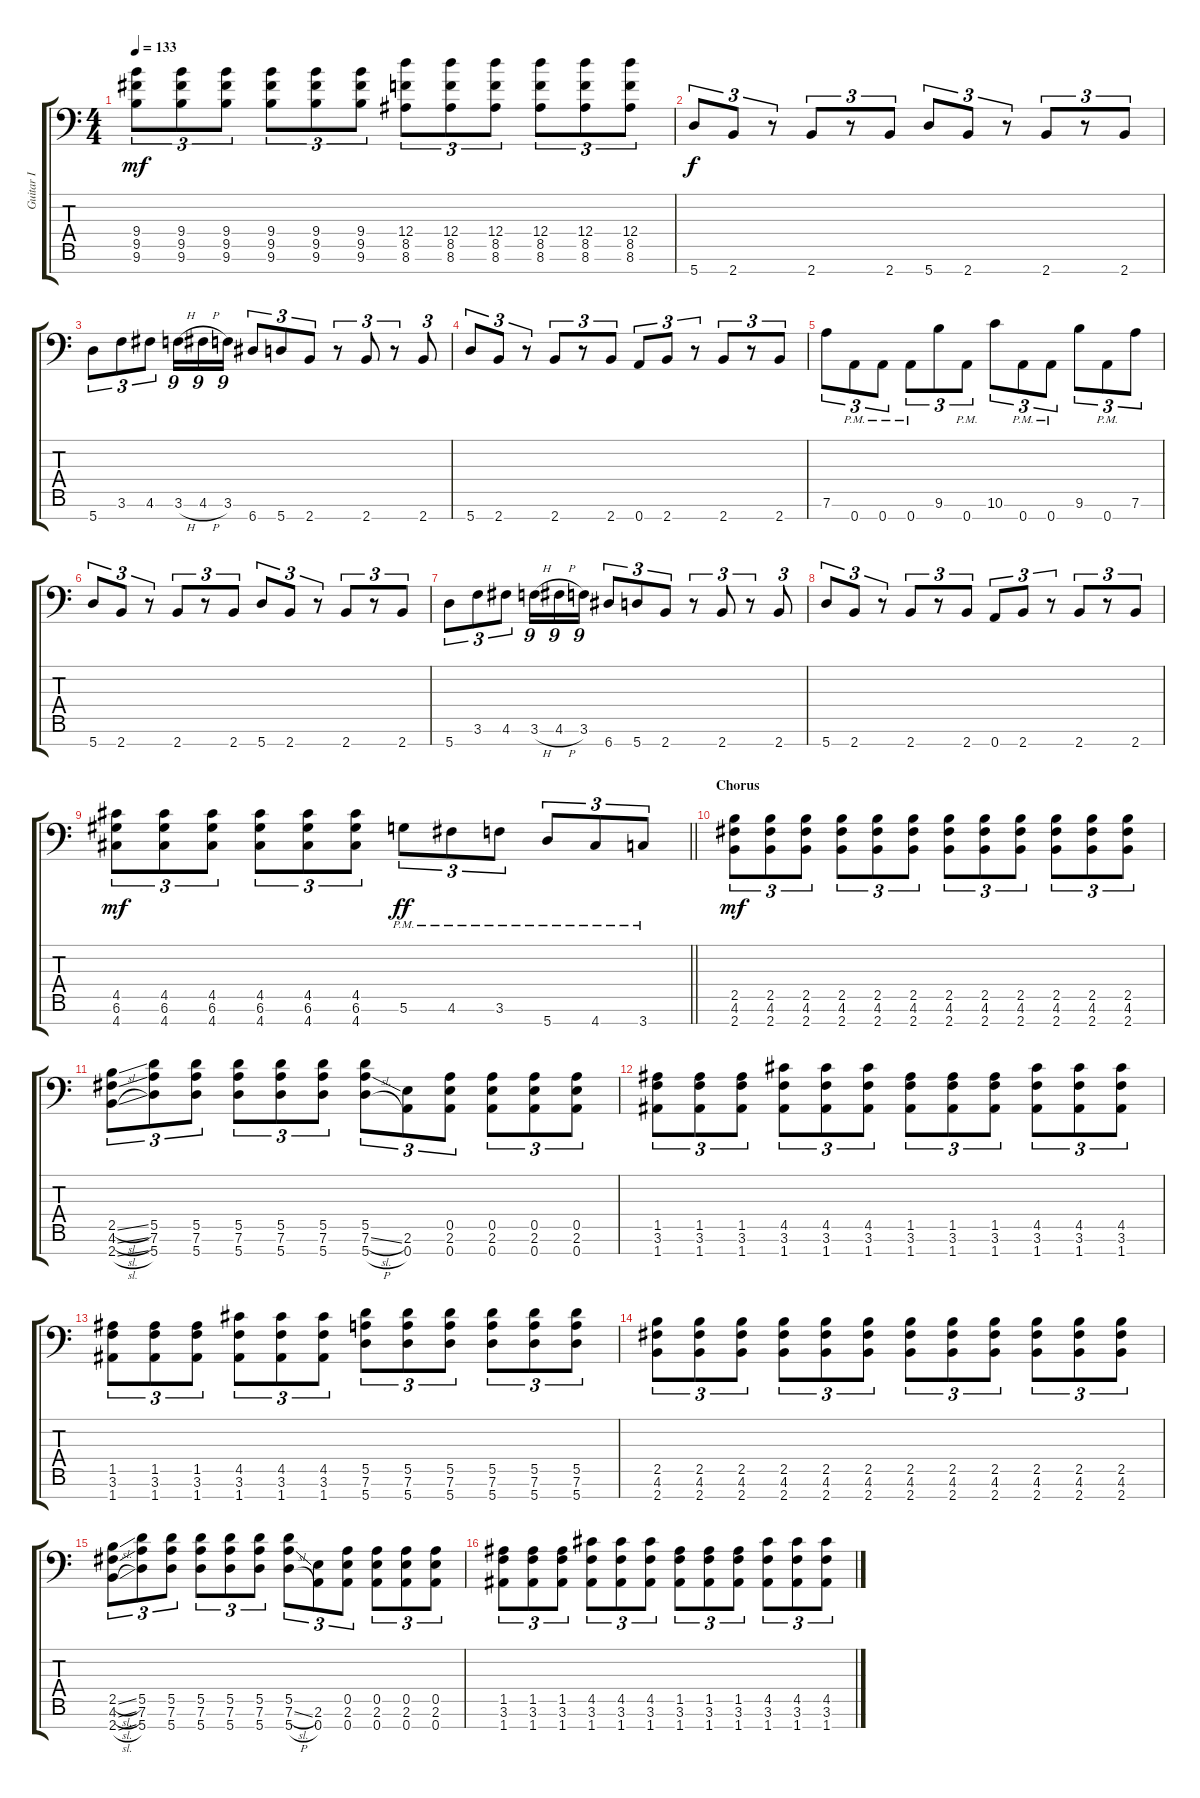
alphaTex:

\track ("Guitar I" "Guitar I") {instrument distortionguitar}
\staff {score tabs}
\tuning (E4 B3 G3 D3 A2 D2 A1) {hide}
\ts (4 4)
\tempo 133
\clef f4
\ks c
(9.4 9.5 9.6).8{tu (3 2) dy mf} (9.4 9.5 9.6).8{tu (3 2)} (9.4 9.5 9.6).8{tu (3 2)} (9.4 9.5 9.6).8{tu (3 2)} (9.4 9.5 9.6).8{tu (3 2)} (9.4 9.5 9.6).8{tu (3 2)} (12.4 8.5 8.6).8{tu (3 2)} (12.4 8.5 8.6).8{tu (3 2)} (12.4 8.5 8.6).8{tu (3 2)} (12.4 8.5 8.6).8{tu (3 2)} (12.4 8.5 8.6).8{tu (3 2)} (12.4 8.5 8.6).8{tu (3 2)} |
5.7.8{tu (3 2) dy f} 2.7.8{tu (3 2)} r.8{tu (3 2)} 2.7.8{tu (3 2)} r.8{tu (3 2)} 2.7.8{tu (3 2)} 5.7.8{tu (3 2)} 2.7.8{tu (3 2)} r.8{tu (3 2)} 2.7.8{tu (3 2)} r.8{tu (3 2)} 2.7.8{tu (3 2)} |
5.7.8{tu (3 2)} 3.6.8{tu (3 2)} 4.6.8{tu (3 2)} 3.6{h}.16{tu (9 8)} 4.6{h}.16{tu (9 8)} 3.6.16{tu (9 8)} 6.7.8{tu (3 2)} 5.7.8{tu (3 2)} 2.7.8{tu (3 2)} r.8{tu (3 2)} 2.7.8{tu (3 2)} r.8{tu (3 2)} 2.7.8{tu (3 2)} |
5.7.8{tu (3 2)} 2.7.8{tu (3 2)} r.8{tu (3 2)} 2.7.8{tu (3 2)} r.8{tu (3 2)} 2.7.8{tu (3 2)} 0.7.8{tu (3 2)} 2.7.8{tu (3 2)} r.8{tu (3 2)} 2.7.8{tu (3 2)} r.8{tu (3 2)} 2.7.8{tu (3 2)} |
7.6.8{tu (3 2)} 0.7{pm}.8{tu (3 2)} 0.7{pm}.8{tu (3 2)} 0.7{pm}.8{tu (3 2)} 9.6.8{tu (3 2)} 0.7{pm}.8{tu (3 2)} 10.6.8{tu (3 2)} 0.7{pm}.8{tu (3 2)} 0.7{pm}.8{tu (3 2)} 9.6.8{tu (3 2)} 0.7{pm}.8{tu (3 2)} 7.6.8{tu (3 2)} |
5.7.8{tu (3 2)} 2.7.8{tu (3 2)} r.8{tu (3 2)} 2.7.8{tu (3 2)} r.8{tu (3 2)} 2.7.8{tu (3 2)} 5.7.8{tu (3 2)} 2.7.8{tu (3 2)} r.8{tu (3 2)} 2.7.8{tu (3 2)} r.8{tu (3 2)} 2.7.8{tu (3 2)} |
5.7.8{tu (3 2)} 3.6.8{tu (3 2)} 4.6.8{tu (3 2)} 3.6{h}.16{tu (9 8)} 4.6{h}.16{tu (9 8)} 3.6.16{tu (9 8)} 6.7.8{tu (3 2)} 5.7.8{tu (3 2)} 2.7.8{tu (3 2)} r.8{tu (3 2)} 2.7.8{tu (3 2)} r.8{tu (3 2)} 2.7.8{tu (3 2)} |
5.7.8{tu (3 2)} 2.7.8{tu (3 2)} r.8{tu (3 2)} 2.7.8{tu (3 2)} r.8{tu (3 2)} 2.7.8{tu (3 2)} 0.7.8{tu (3 2)} 2.7.8{tu (3 2)} r.8{tu (3 2)} 2.7.8{tu (3 2)} r.8{tu (3 2)} 2.7.8{tu (3 2)} |
\barLineRight lightlight
(4.5 6.6 4.7).8{tu (3 2) dy mf} (4.5 6.6 4.7).8{tu (3 2)} (4.5 6.6 4.7).8{tu (3 2)} (4.5 6.6 4.7).8{tu (3 2)} (4.5 6.6 4.7).8{tu (3 2)} (4.5 6.6 4.7).8{tu (3 2)} 5.6{pm}.8{tu (3 2) dy ff} 4.6{pm}.8{tu (3 2)} 3.6{pm}.8{tu (3 2)} 5.7{pm}.8{tu (3 2)} 4.7{pm}.8{tu (3 2)} 3.7{pm}.8{tu (3 2)} |
\section ("" "Chorus")
(2.5 4.6 2.7).8{tu (3 2) dy mf volume 12} (2.5 4.6 2.7).8{tu (3 2)} (2.5 4.6 2.7).8{tu (3 2)} (2.5 4.6 2.7).8{tu (3 2)} (2.5 4.6 2.7).8{tu (3 2)} (2.5 4.6 2.7).8{tu (3 2)} (2.5 4.6 2.7).8{tu (3 2)} (2.5 4.6 2.7).8{tu (3 2)} (2.5 4.6 2.7).8{tu (3 2)} (2.5 4.6 2.7).8{tu (3 2)} (2.5 4.6 2.7).8{tu (3 2)} (2.5 4.6 2.7).8{tu (3 2)} |
(2.5{sl} 4.6{sl} 2.7{sl}).8{tu (3 2)} (5.5 7.6 5.7).8{tu (3 2)} (5.5 7.6 5.7).8{tu (3 2)} (5.5 7.6 5.7).8{tu (3 2)} (5.5 7.6 5.7).8{tu (3 2)} (5.5 7.6 5.7).8{tu (3 2)} (5.5 7.6{sl} 5.7{h}).8{tu (3 2)} (2.6 0.7).8{tu (3 2)} (0.5 2.6 0.7).8{tu (3 2)} (0.5 2.6 0.7).8{tu (3 2)} (0.5 2.6 0.7).8{tu (3 2)} (0.5 2.6 0.7).8{tu (3 2)} |
(1.5 3.6 1.7).8{tu (3 2)} (1.5 3.6 1.7).8{tu (3 2)} (1.5 3.6 1.7).8{tu (3 2)} (4.5 3.6 1.7).8{tu (3 2)} (4.5 3.6 1.7).8{tu (3 2)} (4.5 3.6 1.7).8{tu (3 2)} (1.5 3.6 1.7).8{tu (3 2)} (1.5 3.6 1.7).8{tu (3 2)} (1.5 3.6 1.7).8{tu (3 2)} (4.5 3.6 1.7).8{tu (3 2)} (4.5 3.6 1.7).8{tu (3 2)} (4.5 3.6 1.7).8{tu (3 2)} |
(1.5 3.6 1.7).8{tu (3 2)} (1.5 3.6 1.7).8{tu (3 2)} (1.5 3.6 1.7).8{tu (3 2)} (4.5 3.6 1.7).8{tu (3 2)} (4.5 3.6 1.7).8{tu (3 2)} (4.5 3.6 1.7).8{tu (3 2)} (5.5 7.6 5.7).8{tu (3 2)} (5.5 7.6 5.7).8{tu (3 2)} (5.5 7.6 5.7).8{tu (3 2)} (5.5 7.6 5.7).8{tu (3 2)} (5.5 7.6 5.7).8{tu (3 2)} (5.5 7.6 5.7).8{tu (3 2)} |
(2.5 4.6 2.7).8{tu (3 2)} (2.5 4.6 2.7).8{tu (3 2)} (2.5 4.6 2.7).8{tu (3 2)} (2.5 4.6 2.7).8{tu (3 2)} (2.5 4.6 2.7).8{tu (3 2)} (2.5 4.6 2.7).8{tu (3 2)} (2.5 4.6 2.7).8{tu (3 2)} (2.5 4.6 2.7).8{tu (3 2)} (2.5 4.6 2.7).8{tu (3 2)} (2.5 4.6 2.7).8{tu (3 2)} (2.5 4.6 2.7).8{tu (3 2)} (2.5 4.6 2.7).8{tu (3 2)} |
(2.5{sl} 4.6{sl} 2.7{sl}).8{tu (3 2)} (5.5 7.6 5.7).8{tu (3 2)} (5.5 7.6 5.7).8{tu (3 2)} (5.5 7.6 5.7).8{tu (3 2)} (5.5 7.6 5.7).8{tu (3 2)} (5.5 7.6 5.7).8{tu (3 2)} (5.5 7.6{sl} 5.7{h}).8{tu (3 2)} (2.6 0.7).8{tu (3 2)} (0.5 2.6 0.7).8{tu (3 2)} (0.5 2.6 0.7).8{tu (3 2)} (0.5 2.6 0.7).8{tu (3 2)} (0.5 2.6 0.7).8{tu (3 2)} |
(1.5 3.6 1.7).8{tu (3 2)} (1.5 3.6 1.7).8{tu (3 2)} (1.5 3.6 1.7).8{tu (3 2)} (4.5 3.6 1.7).8{tu (3 2)} (4.5 3.6 1.7).8{tu (3 2)} (4.5 3.6 1.7).8{tu (3 2)} (1.5 3.6 1.7).8{tu (3 2)} (1.5 3.6 1.7).8{tu (3 2)} (1.5 3.6 1.7).8{tu (3 2)} (4.5 3.6 1.7).8{tu (3 2)} (4.5 3.6 1.7).8{tu (3 2)} (4.5 3.6 1.7).8{tu (3 2)}
